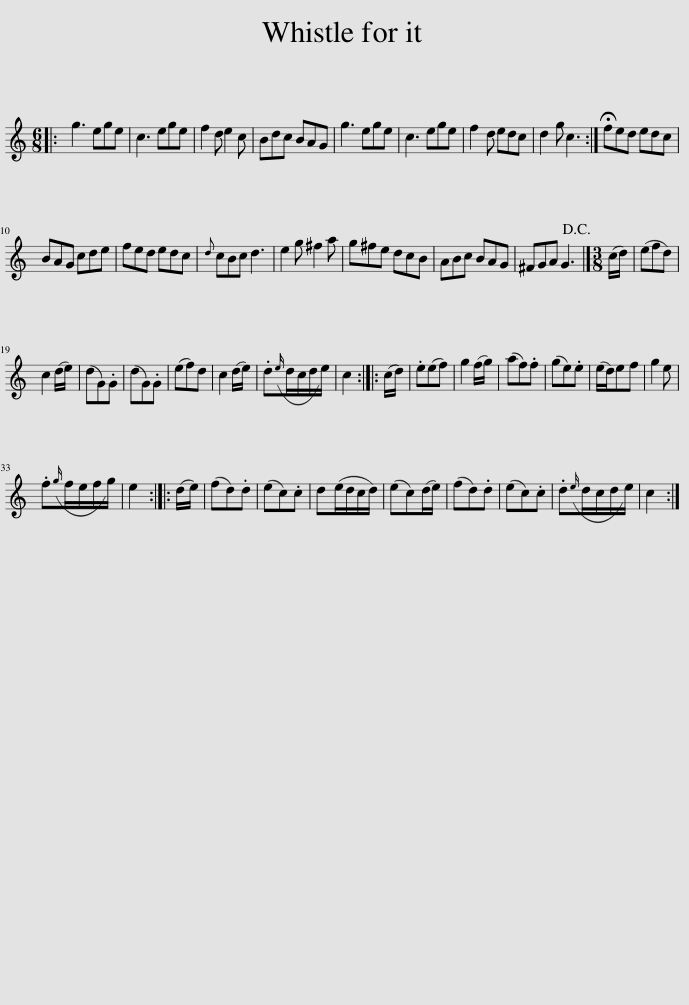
X:1
L:1/8
M:6/8
I:linebreak $
K:C
V:1 treble
V:1
|: g3 ege | c3 ege | f2 d e2 c | Bdc BAG | g3 ege | %5
 c3 ege | f2 d edc | d2 g c3 :| !fermata!fed edc |$ BAG cde | %10
 fed edc |{d} cBc d3 | e2 g ^f2 a | g^fe dcB | ABc BAG | %15
 ^FGA G3!D.C.! |][M:3/8] (c/d/) | (efd) |$ c2 (d/e/) | (dG).G | %20
 (dG).G | (ef)d | c2 (d/e/) | .d({e}d/c/d/e/) | c2 :: %25
 (c/d/) | .e(ef) | g2 (f/g/) | (af).f | (ge).e | %30
 (e/d/)ef | g2 e |$ .f({g}f/e/f/g/) | e2 :: (d/e/) | %35
 (fd).d | (ec).c | d(e/d/c/d/) | (ec)(d/e/) | (fd).d | %40
 (ec).c | .d({e}d/c/d/e/) | c2 :| %43
